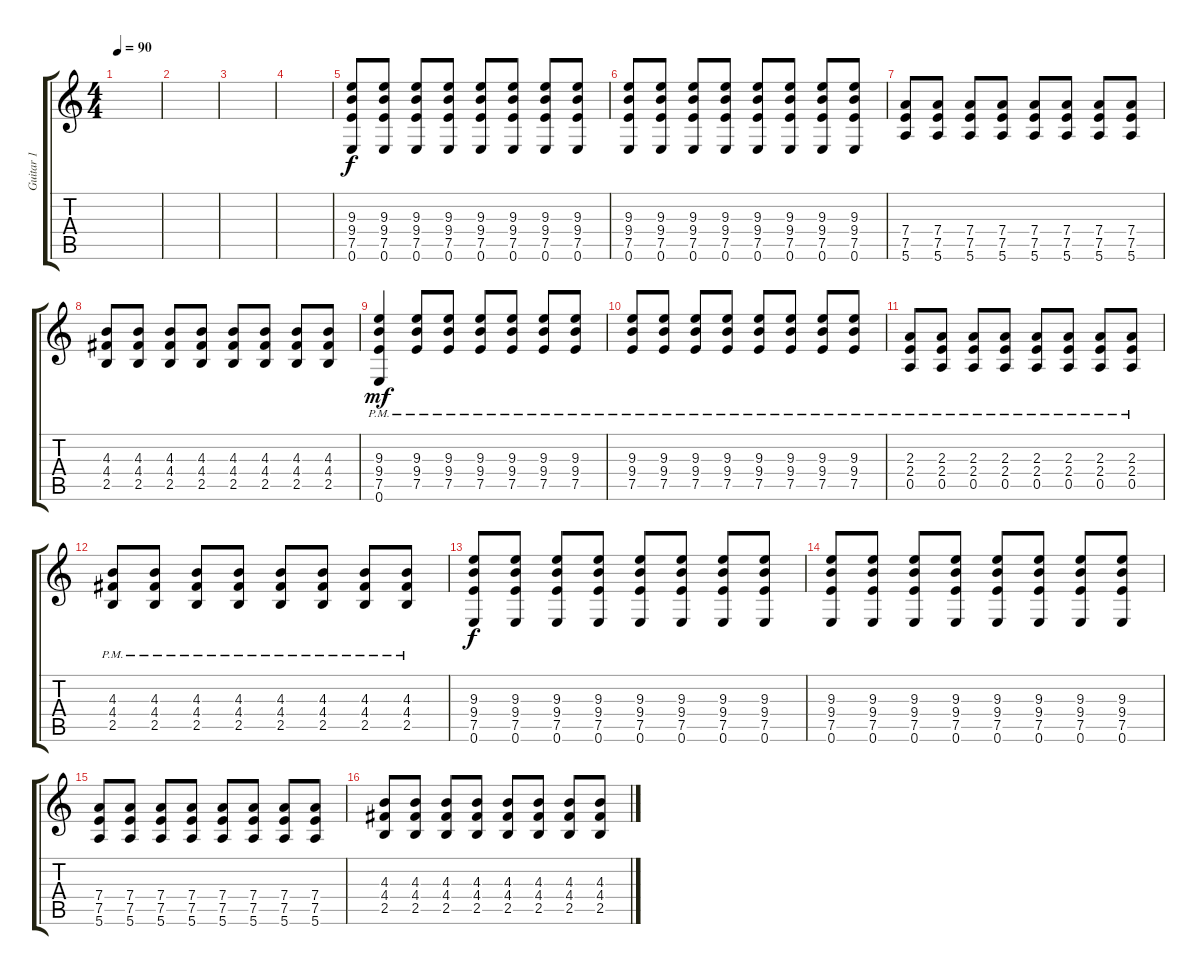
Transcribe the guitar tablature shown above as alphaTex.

\track ("Guitar 1" "Guitar 1") {instrument distortionguitar}
\staff {score tabs}
\tuning (E4 B3 G3 D3 A2 E2) {hide}
\ts (4 4)
\tempo 90
\clef g2
\ks c
|
|
|
|
(9.3 9.4 7.5 0.6).8 (9.3 9.4 7.5 0.6).8 (9.3 9.4 7.5 0.6).8 (9.3 9.4 7.5 0.6).8 (9.3 9.4 7.5 0.6).8 (9.3 9.4 7.5 0.6).8 (9.3 9.4 7.5 0.6).8 (9.3 9.4 7.5 0.6).8 |
(9.3 9.4 7.5 0.6).8 (9.3 9.4 7.5 0.6).8 (9.3 9.4 7.5 0.6).8 (9.3 9.4 7.5 0.6).8 (9.3 9.4 7.5 0.6).8 (9.3 9.4 7.5 0.6).8 (9.3 9.4 7.5 0.6).8 (9.3 9.4 7.5 0.6).8 |
(7.4 7.5 5.6).8 (7.4 7.5 5.6).8 (7.4 7.5 5.6).8 (7.4 7.5 5.6).8 (7.4 7.5 5.6).8 (7.4 7.5 5.6).8 (7.4 7.5 5.6).8 (7.4 7.5 5.6).8 |
(4.3 4.4 2.5).8 (4.3 4.4 2.5).8 (4.3 4.4 2.5).8 (4.3 4.4 2.5).8 (4.3 4.4 2.5).8 (4.3 4.4 2.5).8 (4.3 4.4 2.5).8 (4.3 4.4 2.5).8 |
(9.3{pm} 9.4{pm} 7.5{pm} 0.6{pm}).4{dy mf} (9.3{pm} 9.4{pm} 7.5{pm}).8 (9.3{pm} 9.4{pm} 7.5{pm}).8 (9.3{pm} 9.4{pm} 7.5{pm}).8 (9.3{pm} 9.4{pm} 7.5{pm}).8 (9.3{pm} 9.4{pm} 7.5{pm}).8 (9.3{pm} 9.4{pm} 7.5{pm}).8 |
(9.3{pm} 9.4{pm} 7.5{pm}).8 (9.3{pm} 9.4{pm} 7.5{pm}).8 (9.3{pm} 9.4{pm} 7.5{pm}).8 (9.3{pm} 9.4{pm} 7.5{pm}).8 (9.3{pm} 9.4{pm} 7.5{pm}).8 (9.3{pm} 9.4{pm} 7.5{pm}).8 (9.3{pm} 9.4{pm} 7.5{pm}).8 (9.3{pm} 9.4{pm} 7.5{pm}).8 |
(2.3{pm} 2.4{pm} 0.5{pm}).8 (2.3{pm} 2.4{pm} 0.5{pm}).8 (2.3{pm} 2.4{pm} 0.5{pm}).8 (2.3{pm} 2.4{pm} 0.5{pm}).8 (2.3{pm} 2.4{pm} 0.5{pm}).8 (2.3{pm} 2.4{pm} 0.5{pm}).8 (2.3{pm} 2.4{pm} 0.5{pm}).8 (2.3{pm} 2.4{pm} 0.5{pm}).8 |
(4.3{pm} 4.4{pm} 2.5{pm}).8 (4.3{pm} 4.4{pm} 2.5{pm}).8 (4.3{pm} 4.4{pm} 2.5{pm}).8 (4.3{pm} 4.4{pm} 2.5{pm}).8 (4.3{pm} 4.4{pm} 2.5{pm}).8 (4.3{pm} 4.4{pm} 2.5{pm}).8 (4.3{pm} 4.4{pm} 2.5{pm}).8 (4.3{pm} 4.4{pm} 2.5{pm}).8 |
(9.3 9.4 7.5 0.6).8{dy f} (9.3 9.4 7.5 0.6).8 (9.3 9.4 7.5 0.6).8 (9.3 9.4 7.5 0.6).8 (9.3 9.4 7.5 0.6).8 (9.3 9.4 7.5 0.6).8 (9.3 9.4 7.5 0.6).8 (9.3 9.4 7.5 0.6).8 |
(9.3 9.4 7.5 0.6).8 (9.3 9.4 7.5 0.6).8 (9.3 9.4 7.5 0.6).8 (9.3 9.4 7.5 0.6).8 (9.3 9.4 7.5 0.6).8 (9.3 9.4 7.5 0.6).8 (9.3 9.4 7.5 0.6).8 (9.3 9.4 7.5 0.6).8 |
(7.4 7.5 5.6).8 (7.4 7.5 5.6).8 (7.4 7.5 5.6).8 (7.4 7.5 5.6).8 (7.4 7.5 5.6).8 (7.4 7.5 5.6).8 (7.4 7.5 5.6).8 (7.4 7.5 5.6).8 |
(4.3 4.4 2.5).8 (4.3 4.4 2.5).8 (4.3 4.4 2.5).8 (4.3 4.4 2.5).8 (4.3 4.4 2.5).8 (4.3 4.4 2.5).8 (4.3 4.4 2.5).8 (4.3 4.4 2.5).8
